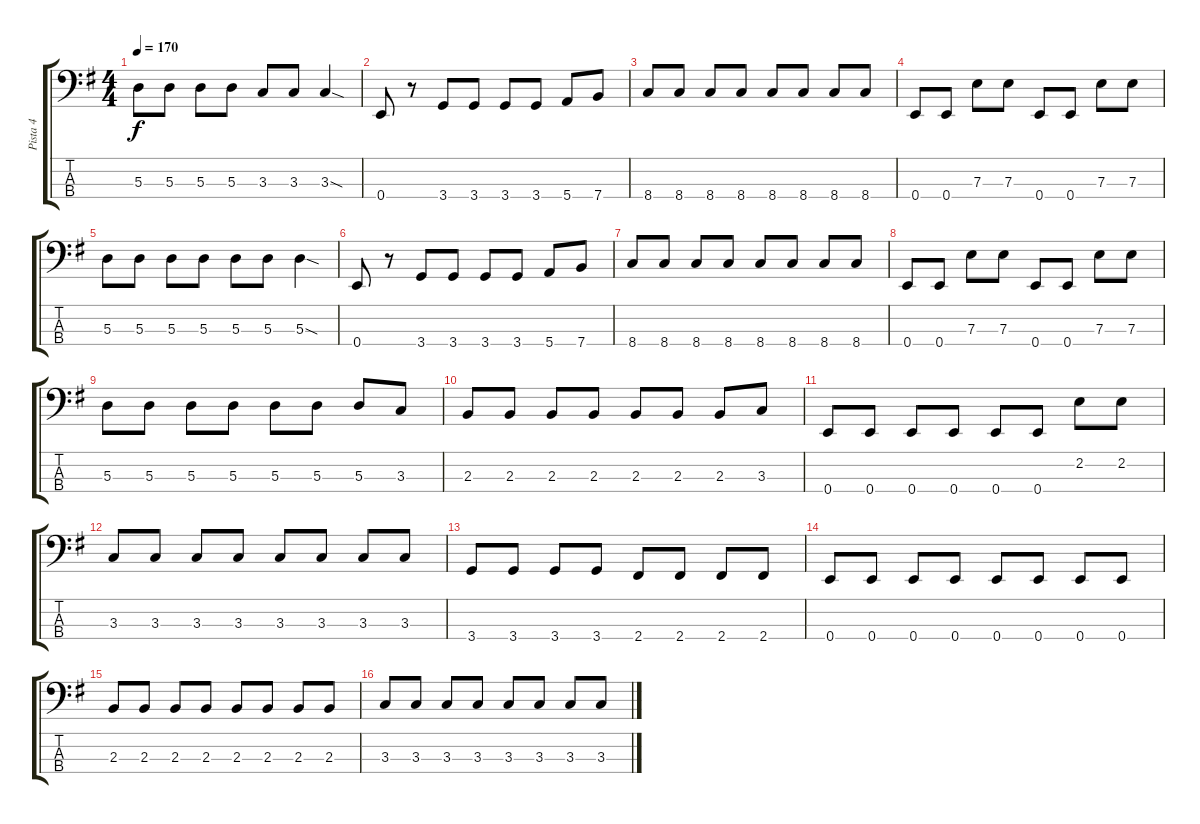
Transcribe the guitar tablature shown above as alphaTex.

\track ("Pista 4" "Pista 4") {instrument electricbasspick}
\staff {score tabs}
\tuning (G2 D2 A1 E1) {hide}
\ts (4 4)
\tempo 170
\clef f4
\ks g
5.3.8{dy f} 5.3.8 5.3.8 5.3.8 3.3.8 3.3.8 3.3{sod}.4 |
0.4.8 r.8 3.4.8 3.4.8 3.4.8 3.4.8 5.4.8 7.4.8 |
8.4.8 8.4.8 8.4.8 8.4.8 8.4.8 8.4.8 8.4.8 8.4.8 |
0.4.8 0.4.8 7.3.8 7.3.8 0.4.8 0.4.8 7.3.8 7.3.8 |
5.3.8 5.3.8 5.3.8 5.3.8 5.3.8 5.3.8 5.3{sod}.4 |
0.4.8 r.8 3.4.8 3.4.8 3.4.8 3.4.8 5.4.8 7.4.8 |
8.4.8 8.4.8 8.4.8 8.4.8 8.4.8 8.4.8 8.4.8 8.4.8 |
0.4.8 0.4.8 7.3.8 7.3.8 0.4.8 0.4.8 7.3.8 7.3.8 |
5.3.8 5.3.8 5.3.8 5.3.8 5.3.8 5.3.8 5.3.8 3.3.8 |
2.3.8 2.3.8 2.3.8 2.3.8 2.3.8 2.3.8 2.3.8 3.3.8 |
0.4.8 0.4.8 0.4.8 0.4.8 0.4.8 0.4.8 2.2.8 2.2.8 |
3.3.8 3.3.8 3.3.8 3.3.8 3.3.8 3.3.8 3.3.8 3.3.8 |
3.4.8 3.4.8 3.4.8 3.4.8 2.4.8 2.4.8 2.4.8 2.4.8 |
0.4.8 0.4.8 0.4.8 0.4.8 0.4.8 0.4.8 0.4.8 0.4.8 |
2.3.8 2.3.8 2.3.8 2.3.8 2.3.8 2.3.8 2.3.8 2.3.8 |
3.3.8 3.3.8 3.3.8 3.3.8 3.3.8 3.3.8 3.3.8 3.3.8
